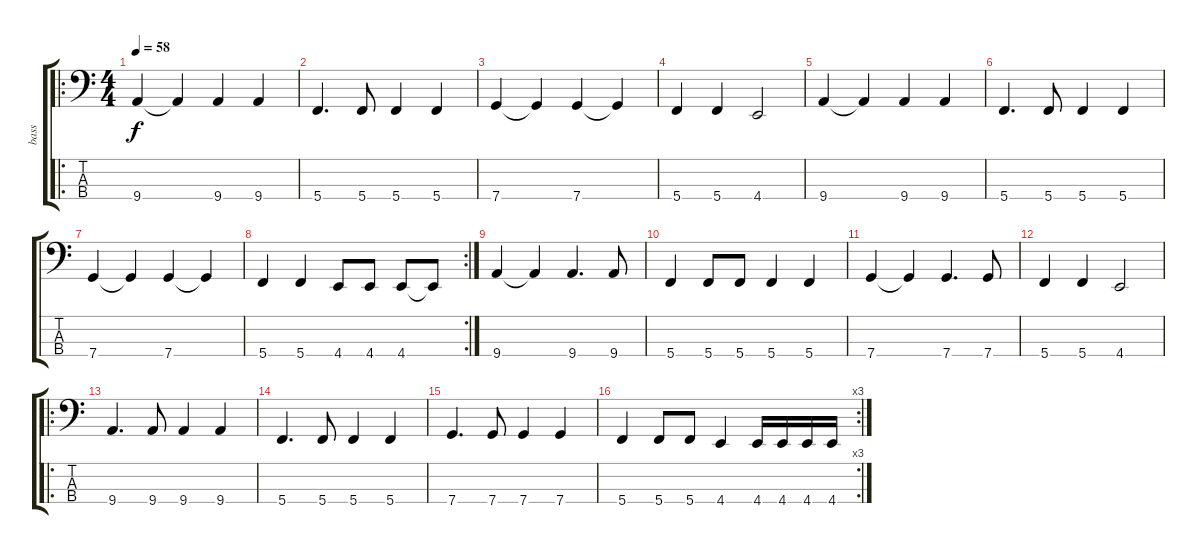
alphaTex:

\track ("bass" "bass") {instrument electricbasspick}
\staff {score tabs}
\tuning (F2 C2 G1 C1) {hide}
\ro
\ts (4 4)
\tempo 58
\clef f4
\ks c
9.4.4{dy f} 9.4{t}.4 9.4.4 9.4.4 |
5.4.4{d} 5.4.8 5.4.4 5.4.4 |
7.4.4 7.4{t}.4 7.4.4 7.4{t}.4 |
5.4.4 5.4.4 4.4.2 |
9.4.4 9.4{t}.4 9.4.4 9.4.4 |
5.4.4{d} 5.4.8 5.4.4 5.4.4 |
7.4.4 7.4{t}.4 7.4.4 7.4{t}.4 |
\rc 2
5.4.4 5.4.4 4.4.8 4.4.8 4.4.8 4.4{t}.8 |
9.4.4 9.4{t}.4 9.4.4{d} 9.4.8 |
5.4.4 5.4.8 5.4.8 5.4.4 5.4.4 |
7.4.4 7.4{t}.4 7.4.4{d} 7.4.8 |
5.4.4 5.4.4 4.4.2 |
\ro
9.4.4{d} 9.4.8 9.4.4 9.4.4 |
5.4.4{d} 5.4.8 5.4.4 5.4.4 |
7.4.4{d} 7.4.8 7.4.4 7.4.4 |
\rc 3
5.4.4 5.4.8 5.4.8 4.4.4 4.4.16 4.4.16 4.4.16 4.4.16
